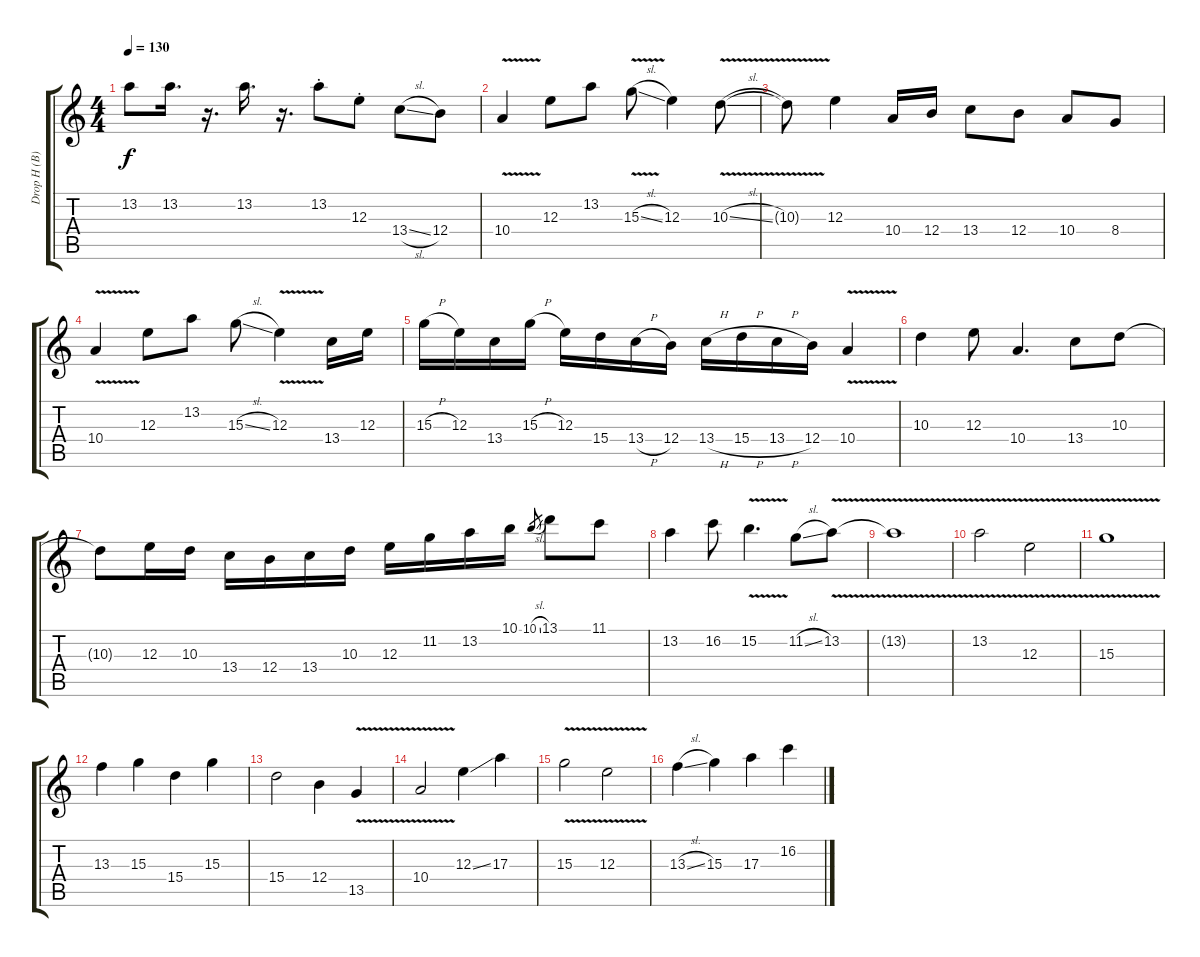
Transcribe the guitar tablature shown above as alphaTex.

\track ("Drop H (B)" "Drop H (B)") {instrument distortionguitar}
\staff {score tabs}
\tuning (Db4 Ab3 E3 B2 Gb2 B1) {hide}
\ts (4 4)
\tempo 130
\clef g2
\ks c
13.2{t}.8{dy f} 13.2.16{d} r.16{d} 13.2.16{d} r.16{d} 13.2{st}.8 12.3{st}.8 13.4{sl}.8 12.4.8 |
10.4{v}.4 12.3.8 13.2.8 15.3{v sl}.8 12.3.4 10.3{v sl}.8 |
10.3{t}.8 12.3.4 10.4.16 12.4.16 13.4.8 12.4.8 10.4.8 8.4.8 |
10.4{v}.4 12.3.8 13.2.8 15.3{sl}.8 12.3{v}.4 13.4.16 12.3.16 |
15.3{h}.16 12.3.16 13.4.16 15.3{h}.16 12.3.16 15.4.16 13.4{h}.16 12.4.16 13.4{h}.16 15.4{h}.16 13.4{h}.16 12.4.16 10.4{v}.4 |
10.3.4 12.3.8 10.4.4{d} 13.4.8 10.3.8 |
10.3{t}.8 12.3.16 10.3.16 13.4.16 12.4.16 13.4.16 10.3.16 12.3.16 11.2.16 13.2.16 10.1.16 10.1{sl}.8{gr} 13.1.8 11.1.8 |
13.2.4 16.2.8 15.2{v}.4{d} 11.2{sl}.8 13.2{v}.8 |
13.2{t}.1 |
13.2{v}.2 12.3{v}.2 |
15.3{v}.1 |
13.3.4 15.3.4 15.4.4 15.3.4 |
15.4.2 12.4.4 13.5{v}.4 |
10.4{v}.2 12.3{ss}.4 17.3.4 |
15.3{v}.2 12.3{v}.2 |
13.3{sl}.4 15.3.4 17.3.4 16.2.4
